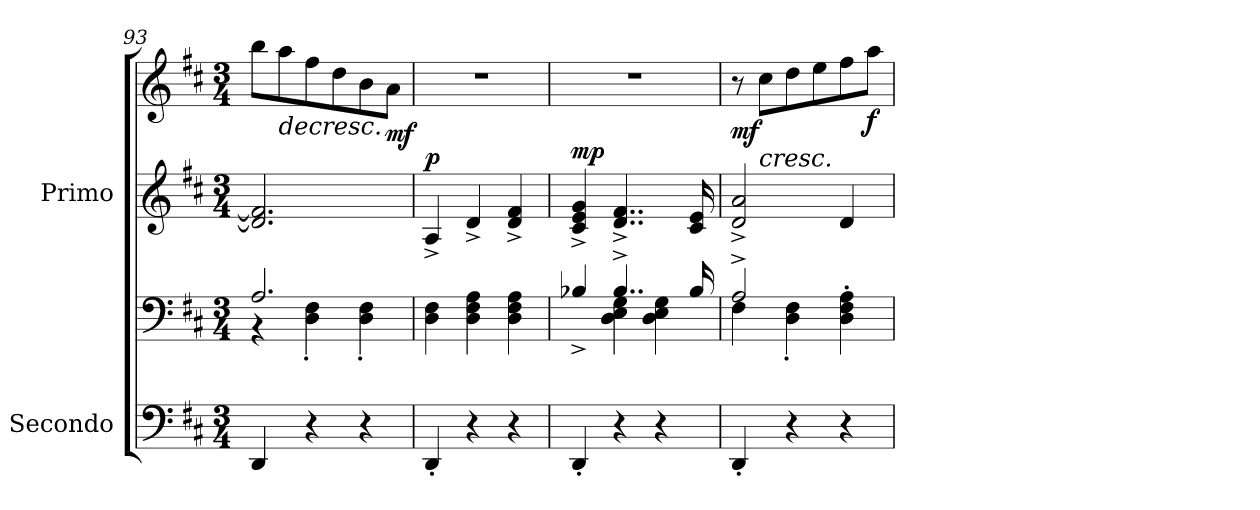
**kern	**kern	**kern	**kern	**dynam
*part2	*part2	*part1	*part1	*part1
*staff4	*staff3	*staff2	*staff1	*staff1/2
*I"Secondo	*	*I"Primo	*	*
*I'Sec.	*	*I'Pri.	*	*
*clefF4	*clefF4	*clefG2	*clefG2	*
*k[f#c#]	*k[f#c#]	*k[f#c#]	*k[f#c#]	*
*M3/4	*M3/4	*M3/4	*M3/4	*
=93	=93	=93	=93	=93
*	*^	*	*	*
4DD/	2.A/	4r	2.d/] 2.f#/]	8bb\L	.
!	!	!	!	!	!LO:HP:b
.	.	.	.	8aa\	>
4r	.	4D\' 4F#\'	.	8ff#\	.
.	.	.	.	8dd\	.
4r	.	4D\' 4F#\'	.	8b\	.
!	!	!	!	!	!LO:DY:b
.	.	.	.	8a\J	mf
*	*v	*v	*	*	*
.	.	.	.	]
!!LO:LB:g=z
=94	=94	=94	=94	=94
!	!	!	!	!LO:DY:a=2
4DD'/	4D\ 4F#\	4A^/	2.r	p
4r	4D\ 4F#\ 4A\	4d^/	.	.
4r	4D\ 4F#\ 4A\	4d/^ 4f#/^	.	.
=95	=95	=95	=95	=95
*	*^	*	*	*
!	!	!	!	!	!LO:DY:a=2
4DD'/	4B-X^/	4ryy	4c#/^ 4e/^ 4g/^	2.r	mp
4r	4..B-^/	4D\ 4E\ 4G\	4..d/^ 4..f#/^	.	.
4r	.	4D\ 4E\ 4G\	.	.	.
.	16B-/	.	16c#/ 16e/	.	.
=96	=96	=96	=96	=96	=96
!	!	!	!	!	!LO:DY:b
4DD'/	2A^/	4F#\	2d/^ 2a/^	8r	mf
!	!	!	!	!	!LO:HP:b
.	.	.	.	8cc#\L	<
4r	.	4D\' 4F#\'	.	8dd\	.
.	.	.	.	8ee\	.
4r	4rAyy	4D\' 4F#\' 4A\'	4d/	8ff#\	.
!	!	!	!	!	!LO:DY:b
.	.	.	.	8aa\J	f
*	*v	*v	*	*	*
.	.	.	.	[
=	=	=	=	=
*-	*-	*-	*-	*-
